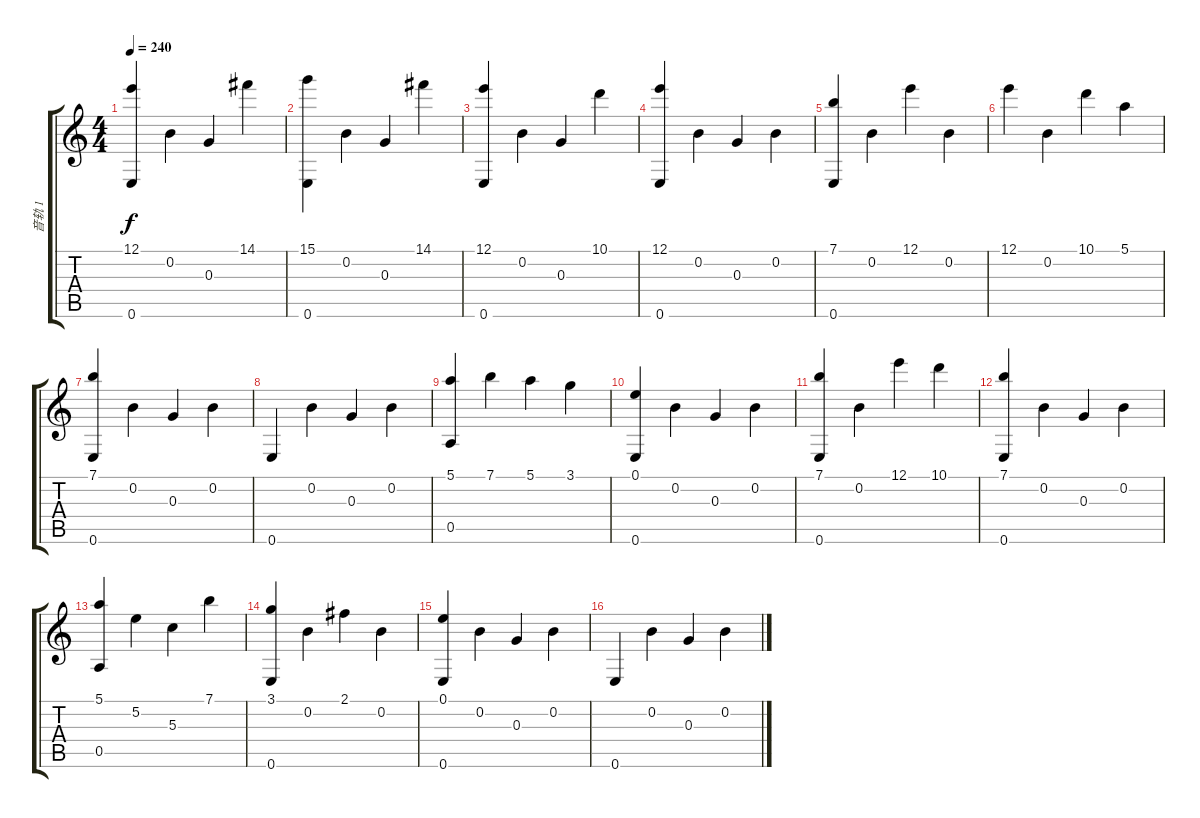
\track ("音轨 1" "音轨 1") {instrument acousticguitarsteel}
\staff {score tabs}
\tuning (E4 B3 G3 D3 A2 E2) {hide}
\ts (4 4)
\tempo 240
\clef g2
\ks c
(12.1 0.6).4{txt " " dy f} 0.2.4 0.3.4 14.1.4 |
(15.1 0.6).4 0.2.4 0.3.4 14.1.4 |
(12.1 0.6).4 0.2.4 0.3.4 10.1.4 |
(12.1 0.6).4 0.2.4 0.3.4 0.2.4 |
(7.1 0.6).4 0.2.4 12.1.4 0.2.4 |
12.1.4 0.2.4 10.1.4 5.1.4 |
(7.1 0.6).4 0.2.4 0.3.4 0.2.4 |
0.6.4 0.2.4 0.3.4 0.2.4 |
(5.1 0.5).4 7.1.4 5.1.4 3.1.4 |
(0.1 0.6).4 0.2.4 0.3.4 0.2.4 |
(7.1 0.6).4 0.2.4 12.1.4 10.1.4 |
(7.1 0.6).4 0.2.4 0.3.4 0.2.4 |
(5.1 0.5).4 5.2.4 5.3.4 7.1.4 |
(3.1 0.6).4 0.2.4 2.1.4 0.2.4 |
(0.1 0.6).4{txt " "} 0.2.4 0.3.4 0.2.4 |
0.6.4 0.2.4 0.3.4 0.2.4
